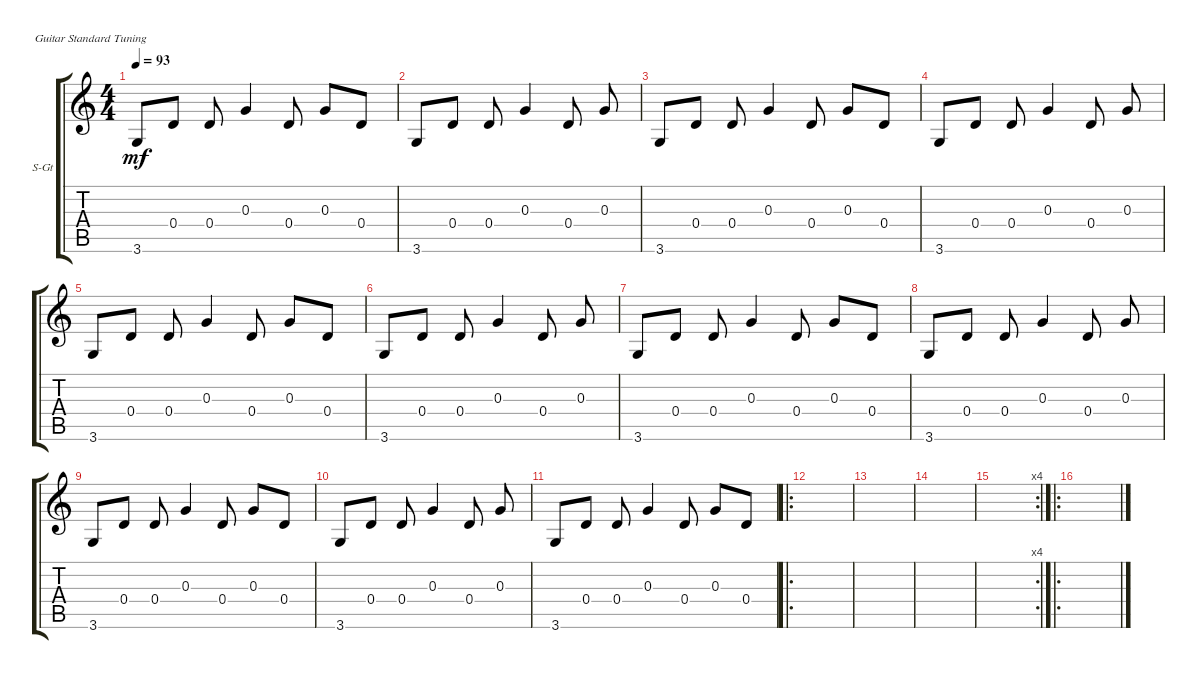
\defaultSystemsLayout 4
\bracketExtendMode groupsimilarinstruments
\firstSystemTrackNameOrientation horizontal
\otherSystemsTrackNameOrientation horizontal
\track ("Steel Guitar" "S-Gt") {instrument acousticguitarsteel}
\staff {score tabs}
\tuning (E4 B3 G3 D3 A2 E2)
\ts (4 4)
\tempo 93
\clef g2
\ks c
3.6.8{dy mf} 0.4.8 0.4.8 0.3.4 0.4.8 0.3.8 0.4.8 |
3.6.8 0.4.8 0.4.8 0.3.4 0.4.8 0.3.8 |
3.6.8 0.4.8 0.4.8 0.3.4 0.4.8 0.3.8 0.4.8 |
3.6.8 0.4.8 0.4.8 0.3.4 0.4.8 0.3.8 |
3.6.8 0.4.8 0.4.8 0.3.4 0.4.8 0.3.8 0.4.8 |
3.6.8 0.4.8 0.4.8 0.3.4 0.4.8 0.3.8 |
3.6.8 0.4.8 0.4.8 0.3.4 0.4.8 0.3.8 0.4.8 |
3.6.8 0.4.8 0.4.8 0.3.4 0.4.8 0.3.8 |
3.6.8 0.4.8 0.4.8 0.3.4 0.4.8 0.3.8 0.4.8 |
3.6.8 0.4.8 0.4.8 0.3.4 0.4.8 0.3.8 |
3.6.8 0.4.8 0.4.8 0.3.4 0.4.8 0.3.8 0.4.8 |
\ro
|
|
|
\rc 4
|
\ro
